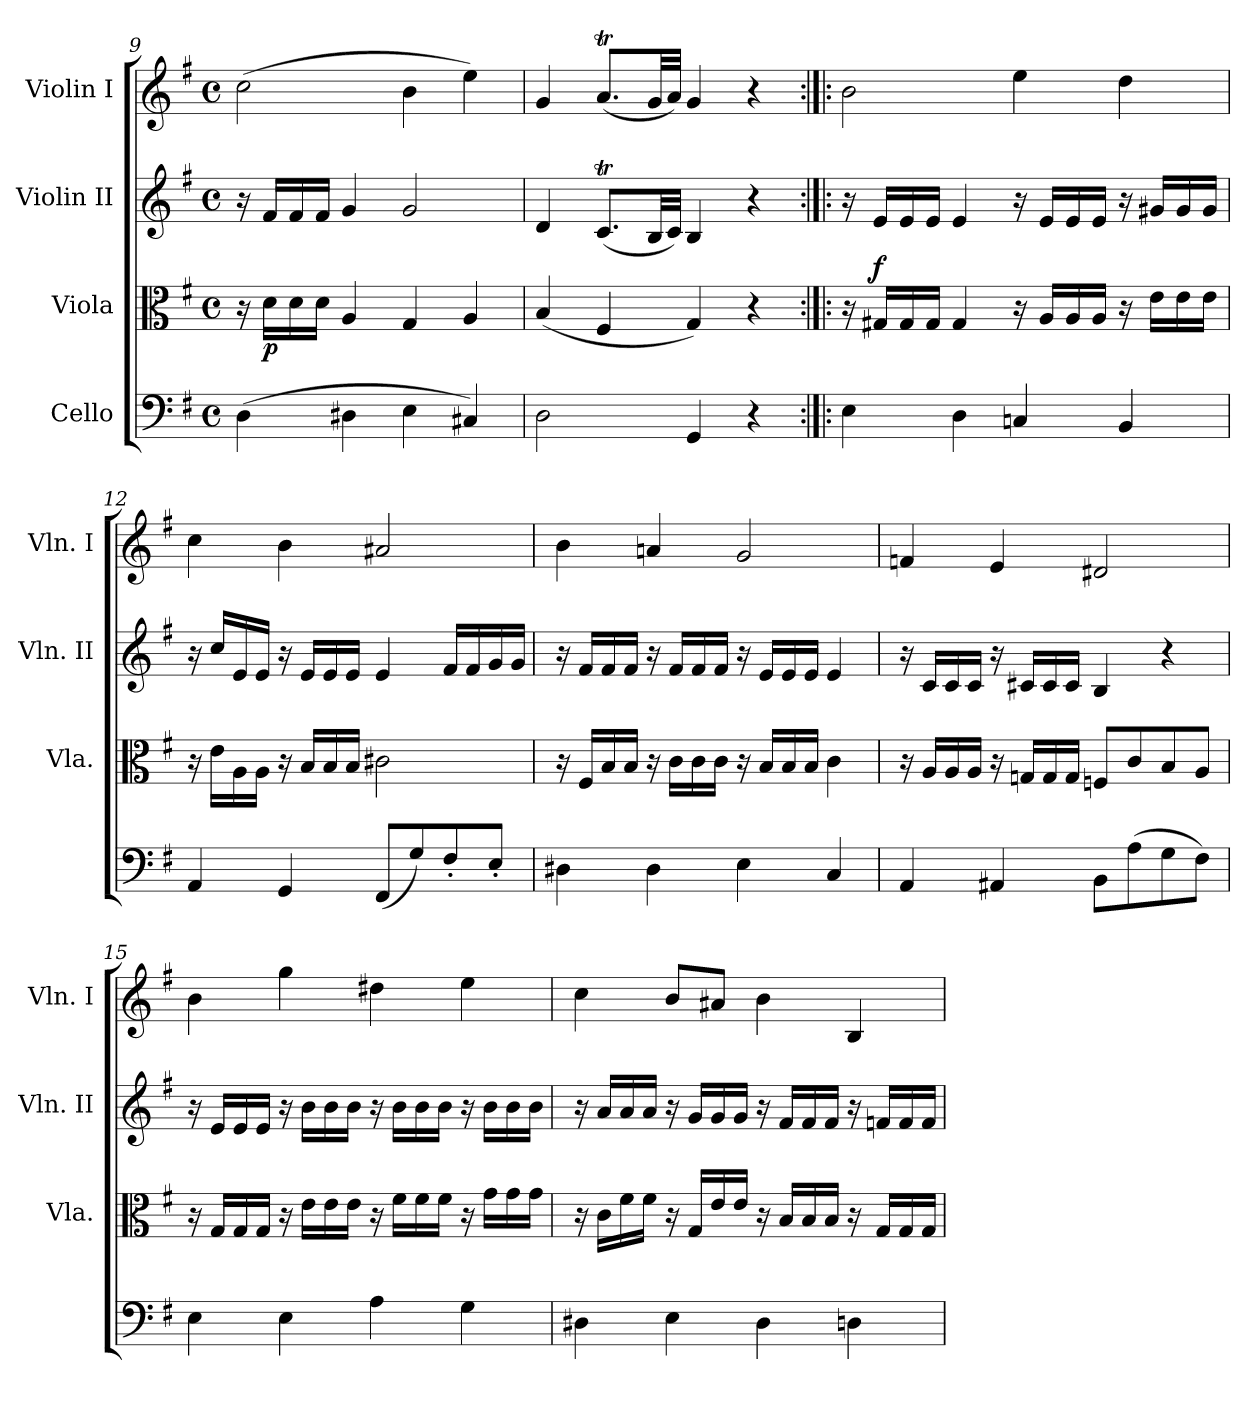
**kern	**kern	**dynam	**kern	**kern
*part4	*part3	*part3	*part2	*part1
*staff4	*staff3	*staff3	*staff2	*staff1
*I"Cello	*I"Viola	*	*I"Violin II	*I"Violin I
*	*I'Vla.	*	*I'Vln. II	*I'Vln. I
*clefF4	*clefC3	*	*clefG2	*clefG2
*k[f#]	*k[f#]	*	*k[f#]	*k[f#]
*e:	*e:	*	*e:	*e:
*M4/4	*M4/4	*	*M4/4	*M4/4
*met(c)	*met(c)	*	*met(c)	*met(c)
=9	=9	=9	=9	=9
(4D	16r	.	16r	(2cc
.	16dLL	p	16f#LL	.
.	16d	.	16f#	.
.	16dJJ	.	16f#JJ	.
4D#X	4A	.	4g	.
4E	4G	.	2g	4b
4C#X)	4A	.	.	4ee)
=10	=10	=10	=10	=10
2D	(4B	.	4d	4g
.	4F#	.	(8.cTL	(8.aTL
.	.	.	32BLL	32gLL
.	.	.	32cJJJ)	32aJJJ)
4GG	4G)	.	4B	4g
4r	4r	.	4r	4r
=11:|!|:	=11:|!|:	=11:|!|:	=11:|!|:	=11:|!|:
4E	16r	.	16r	2b
!	!	!LO:DY:a	!	!
.	16G#XLL	f	16eLL	.
.	16G#	.	16e	.
.	16G#JJ	.	16eJJ	.
4D	4G#	.	4e	.
4Cn	16r	.	16r	4ee
.	16ALL	.	16eLL	.
.	16A	.	16e	.
.	16AJJ	.	16eJJ	.
4BB	16r	.	16r	4dd
.	16eLL	.	16g#XLL	.
.	16e	.	16g#	.
.	16eJJ	.	16g#JJ	.
=12	=12	=12	=12	=12
4AA	16r	.	16r	4cc
.	16eLL	.	16ccLL	.
.	16A	.	16e	.
.	16AJJ	.	16eJJ	.
4GG	16r	.	16r	4b
.	16BLL	.	16eLL	.
.	16B	.	16e	.
.	16BJJ	.	16eJJ	.
(8FF#L	2c#X	.	4e	2a#X
8G)	.	.	.	.
8F#'	.	.	16f#LL	.
.	.	.	16f#	.
8E'J	.	.	16g	.
.	.	.	16gJJ	.
=13	=13	=13	=13	=13
4D#X	16r	.	16r	4b
.	16F#LL	.	16f#LL	.
.	16B	.	16f#	.
.	16BJJ	.	16f#JJ	.
4D#	16r	.	16r	4an
.	16cLL	.	16f#LL	.
.	16c	.	16f#	.
.	16cJJ	.	16f#JJ	.
4E	16r	.	16r	2g
.	16BLL	.	16eLL	.
.	16B	.	16e	.
.	16BJJ	.	16eJJ	.
4C	4c	.	4e	.
=14	=14	=14	=14	=14
4AA	16r	.	16r	4fn
.	16ALL	.	16cLL	.
.	16A	.	16c	.
.	16AJJ	.	16cJJ	.
4AA#X	16r	.	16r	4e
.	16GnLL	.	16c#XLL	.
.	16G	.	16c#	.
.	16GJJ	.	16c#JJ	.
8BBL	8FnL	.	4B	2d#X
(8A	8c	.	.	.
8G	8B	.	4r	.
8F#J)	8AJ	.	.	.
=15	=15	=15	=15	=15
4E	16r	.	16r	4b
.	16GLL	.	16eLL	.
.	16G	.	16e	.
.	16GJJ	.	16eJJ	.
4E	16r	.	16r	4gg
.	16eLL	.	16bLL	.
.	16e	.	16b	.
.	16eJJ	.	16bJJ	.
4A	16r	.	16r	4dd#X
.	16f#LL	.	16bLL	.
.	16f#	.	16b	.
.	16f#JJ	.	16bJJ	.
4G	16r	.	16r	4ee
.	16gLL	.	16bLL	.
.	16g	.	16b	.
.	16gJJ	.	16bJJ	.
=16	=16	=16	=16	=16
4D#X	16r	.	16r	4cc
.	16cLL	.	16aLL	.
.	16f#	.	16a	.
.	16f#JJ	.	16aJJ	.
4E	16r	.	16r	8bL
.	16GLL	.	16gLL	.
.	16e	.	16g	8a#XJ
.	16eJJ	.	16gJJ	.
4D#	16r	.	16r	4b
.	16BLL	.	16f#LL	.
.	16B	.	16f#	.
.	16BJJ	.	16f#JJ	.
4Dn	16r	.	16r	4B
.	16GLL	.	16fnLL	.
.	16G	.	16f	.
.	16GJJ	.	16fJJ	.
=	=	=	=	=
*-	*-	*-	*-	*-
